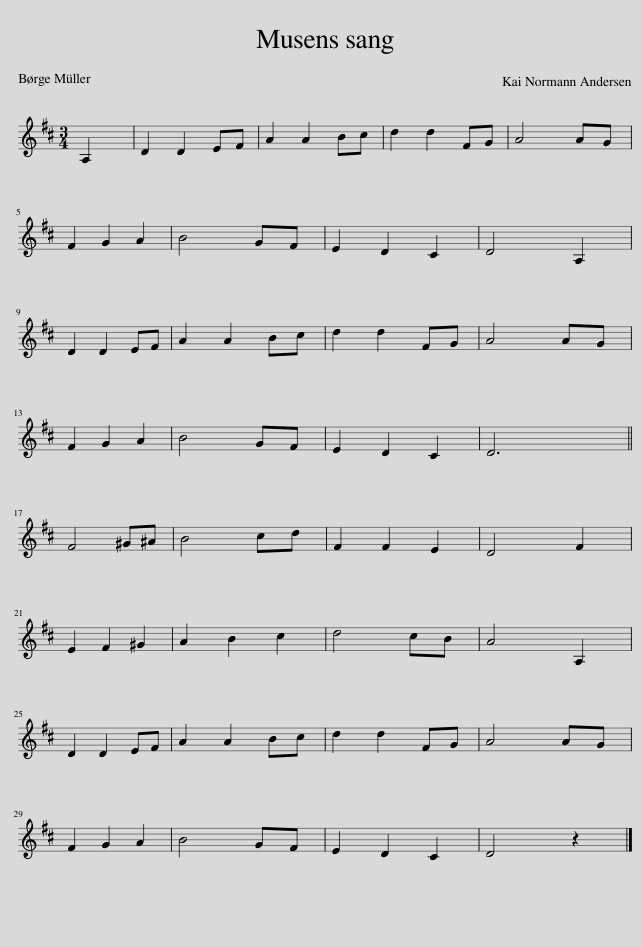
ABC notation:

X:1
L:1/8
M:3/4
I:linebreak $
K:none
V:1 treble transpose=-2
V:1
[K:D] B,2 | E2 E2 F^G | B2 B2 c^d | e2 e2 ^GA | B4 BA |$ %5
 ^G2 A2 B2 | c4 A^G | F2 E2 ^D2 | E4 B,2 |$ E2 E2 F^G | %10
 B2 B2 c^d | e2 e2 ^GA | B4 BA |$ ^G2 A2 B2 | c4 A^G | %15
 F2 E2 ^D2 | E6 ||$ ^G4 ^A^B | c4 ^de | ^G2 G2 F2 | %20
 E4 ^G2 |$ F2 ^G2 ^A2 | B2 c2 ^d2 | e4 ^dc | B4 B,2 |$ %25
 E2 E2 F^G | B2 B2 c^d | e2 e2 ^GA | B4 BA |$ ^G2 A2 B2 | %30
 c4 A^G | F2 E2 ^D2 | E4 z2 |] %33
